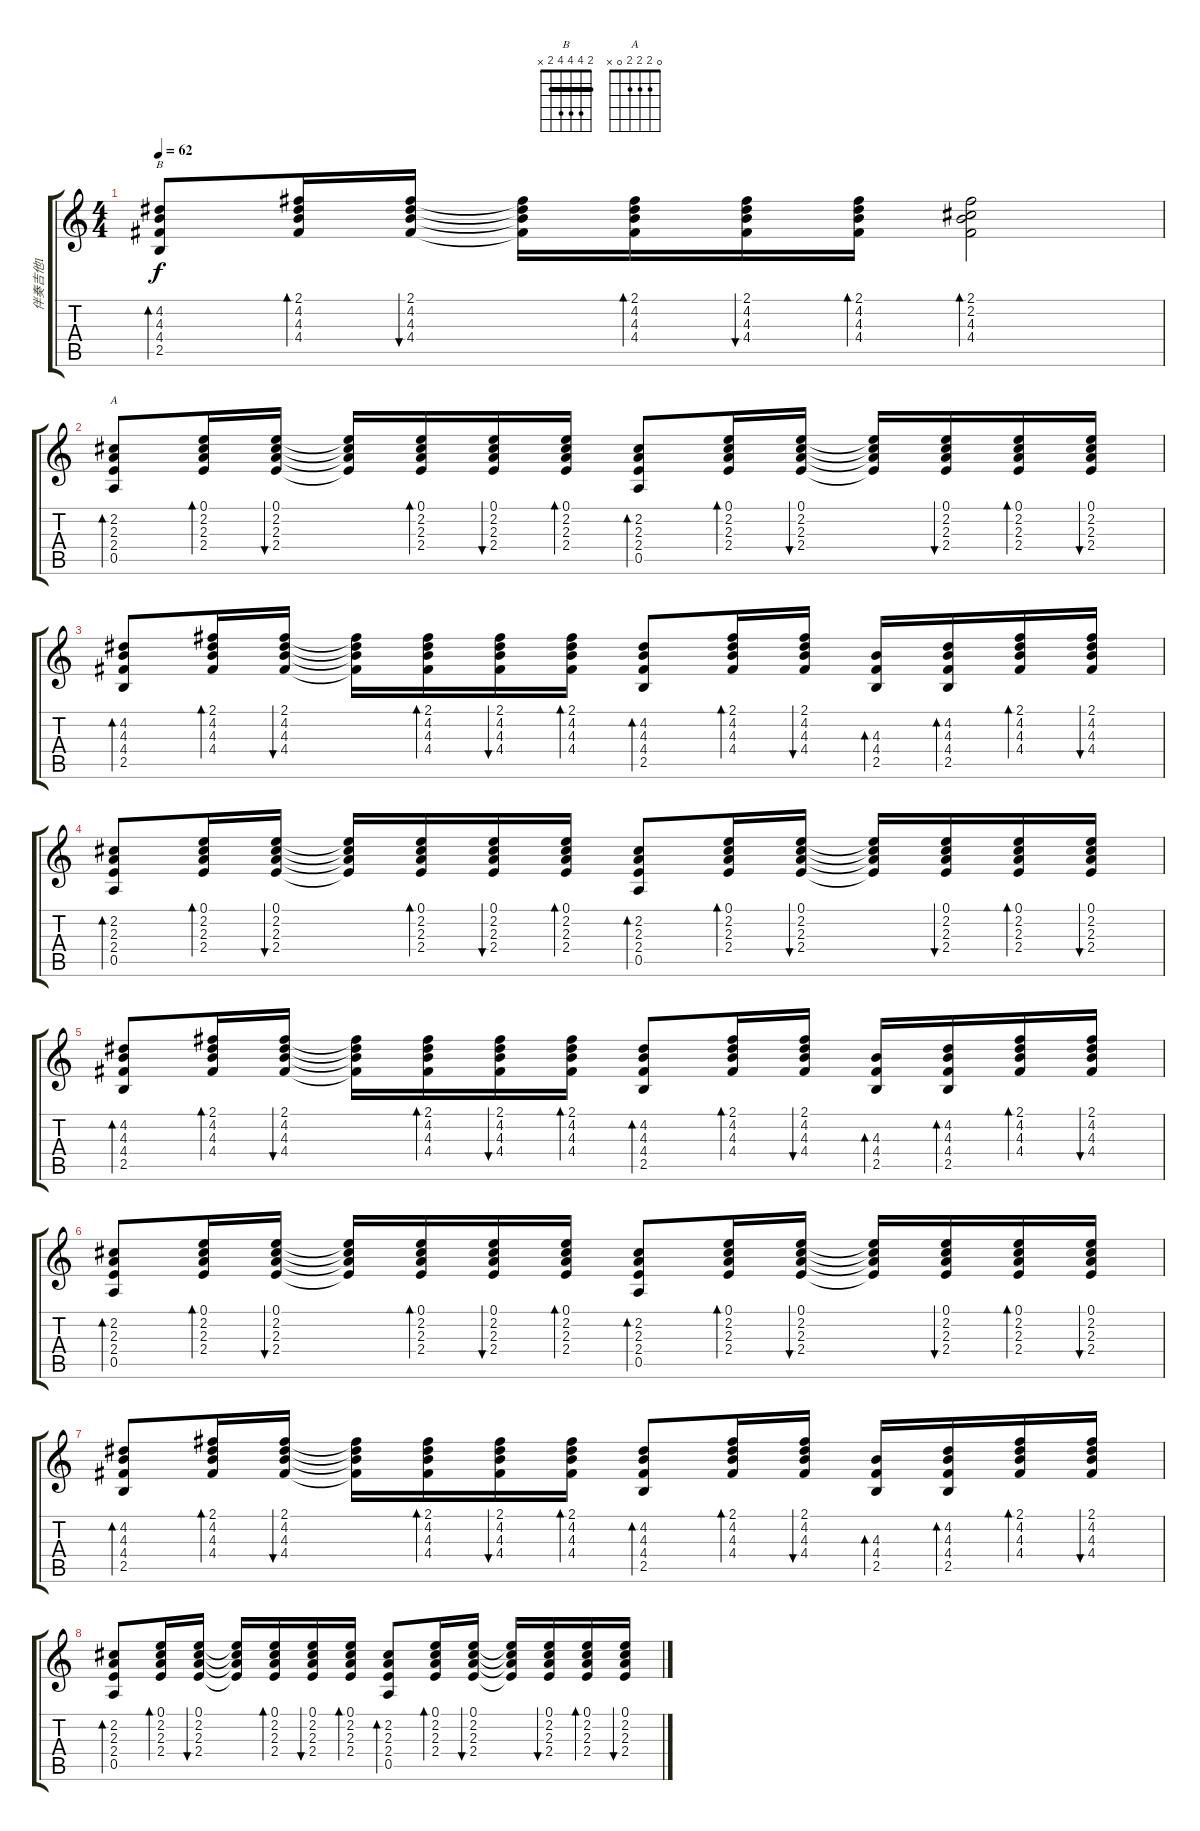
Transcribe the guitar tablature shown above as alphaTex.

\track ("伴奏吉他1" "伴奏吉他1") {instrument acousticguitarsteel}
\staff {score tabs}
\tuning (E4 B3 G3 D3 A2 E2) {hide}
\chord ("B" 2 4 4 4 2 x) {barre 2}
\chord ("A" 0 2 2 2 0 x)
\ts (4 4)
\tempo 62
\clef g2
\ks c
(4.2 4.3 4.4 2.5).8{bd 30 ch "B" dy f} (2.1 4.2 4.3 4.4).16{bd 30} (2.1 4.2 4.3 4.4).16{bu 30} (2.1{t} 4.2{t} 4.3{t} 4.4{t}).16 (2.1 4.2 4.3 4.4).16{bd 30} (2.1 4.2 4.3 4.4).16{bu 30} (2.1 4.2 4.3 4.4).16{bd 30} (2.1 2.2 4.3 4.4).2{bd 120} |
(2.2 2.3 2.4 0.5).8{bd 30 ch "A"} (0.1 2.2 2.3 2.4).16{bd 30} (0.1 2.2 2.3 2.4).16{bu 30} (0.1{t} 2.2{t} 2.3{t} 2.4{t}).16 (0.1 2.2 2.3 2.4).16{bd 30} (0.1 2.2 2.3 2.4).16{bu 30} (0.1 2.2 2.3 2.4).16{bd 30} (2.2 2.3 2.4 0.5).8{bd 30} (0.1 2.2 2.3 2.4).16{bd 30} (0.1 2.2 2.3 2.4).16{bu 30} (0.1{t} 2.2{t} 2.3{t} 2.4{t}).16 (0.1 2.2 2.3 2.4).16{bu 60} (0.1 2.2 2.3 2.4).16{bd 30} (0.1 2.2 2.3 2.4).16{bu 30} |
(4.2 4.3 4.4 2.5).8{bd 30} (2.1 4.2 4.3 4.4).16{bd 30} (2.1 4.2 4.3 4.4).16{bu 30} (2.1{t} 4.2{t} 4.3{t} 4.4{t}).16 (2.1 4.2 4.3 4.4).16{bd 30} (2.1 4.2 4.3 4.4).16{bu 30} (2.1 4.2 4.3 4.4).16{bd 30} (4.2 4.3 4.4 2.5).8{bd 30} (2.1 4.2 4.3 4.4).16{bd 30} (2.1 4.2 4.3 4.4).16{bu 30} (4.3 4.4 2.5).16{bd 60} (4.2 4.3 4.4 2.5).16{bd 60} (2.1 4.2 4.3 4.4).16{bd 30} (2.1 4.2 4.3 4.4).16{bu 30} |
(2.2 2.3 2.4 0.5).8{bd 30} (0.1 2.2 2.3 2.4).16{bd 30} (0.1 2.2 2.3 2.4).16{bu 30} (0.1{t} 2.2{t} 2.3{t} 2.4{t}).16 (0.1 2.2 2.3 2.4).16{bd 30} (0.1 2.2 2.3 2.4).16{bu 30} (0.1 2.2 2.3 2.4).16{bd 30} (2.2 2.3 2.4 0.5).8{bd 30} (0.1 2.2 2.3 2.4).16{bd 30} (0.1 2.2 2.3 2.4).16{bu 30} (0.1{t} 2.2{t} 2.3{t} 2.4{t}).16 (0.1 2.2 2.3 2.4).16{bu 60} (0.1 2.2 2.3 2.4).16{bd 30} (0.1 2.2 2.3 2.4).16{bu 30} |
(4.2 4.3 4.4 2.5).8{bd 30} (2.1 4.2 4.3 4.4).16{bd 30} (2.1 4.2 4.3 4.4).16{bu 30} (2.1{t} 4.2{t} 4.3{t} 4.4{t}).16 (2.1 4.2 4.3 4.4).16{bd 30} (2.1 4.2 4.3 4.4).16{bu 30} (2.1 4.2 4.3 4.4).16{bd 30} (4.2 4.3 4.4 2.5).8{bd 30} (2.1 4.2 4.3 4.4).16{bd 30} (2.1 4.2 4.3 4.4).16{bu 30} (4.3 4.4 2.5).16{bd 60} (4.2 4.3 4.4 2.5).16{bd 60} (2.1 4.2 4.3 4.4).16{bd 30} (2.1 4.2 4.3 4.4).16{bu 30} |
(2.2 2.3 2.4 0.5).8{bd 30} (0.1 2.2 2.3 2.4).16{bd 30} (0.1 2.2 2.3 2.4).16{bu 30} (0.1{t} 2.2{t} 2.3{t} 2.4{t}).16 (0.1 2.2 2.3 2.4).16{bd 30} (0.1 2.2 2.3 2.4).16{bu 30} (0.1 2.2 2.3 2.4).16{bd 30} (2.2 2.3 2.4 0.5).8{bd 30} (0.1 2.2 2.3 2.4).16{bd 30} (0.1 2.2 2.3 2.4).16{bu 30} (0.1{t} 2.2{t} 2.3{t} 2.4{t}).16 (0.1 2.2 2.3 2.4).16{bu 60} (0.1 2.2 2.3 2.4).16{bd 30} (0.1 2.2 2.3 2.4).16{bu 30} |
(4.2 4.3 4.4 2.5).8{bd 30} (2.1 4.2 4.3 4.4).16{bd 30} (2.1 4.2 4.3 4.4).16{bu 30} (2.1{t} 4.2{t} 4.3{t} 4.4{t}).16 (2.1 4.2 4.3 4.4).16{bd 30} (2.1 4.2 4.3 4.4).16{bu 30} (2.1 4.2 4.3 4.4).16{bd 30} (4.2 4.3 4.4 2.5).8{bd 30} (2.1 4.2 4.3 4.4).16{bd 30} (2.1 4.2 4.3 4.4).16{bu 30} (4.3 4.4 2.5).16{bd 60} (4.2 4.3 4.4 2.5).16{bd 60} (2.1 4.2 4.3 4.4).16{bd 30} (2.1 4.2 4.3 4.4).16{bu 30} |
(2.2 2.3 2.4 0.5).8{bd 30} (0.1 2.2 2.3 2.4).16{bd 30} (0.1 2.2 2.3 2.4).16{bu 30} (0.1{t} 2.2{t} 2.3{t} 2.4{t}).16 (0.1 2.2 2.3 2.4).16{bd 30} (0.1 2.2 2.3 2.4).16{bu 30} (0.1 2.2 2.3 2.4).16{bd 30} (2.2 2.3 2.4 0.5).8{bd 30} (0.1 2.2 2.3 2.4).16{bd 30} (0.1 2.2 2.3 2.4).16{bu 30} (0.1{t} 2.2{t} 2.3{t} 2.4{t}).16 (0.1 2.2 2.3 2.4).16{bu 60} (0.1 2.2 2.3 2.4).16{bd 30} (0.1 2.2 2.3 2.4).16{bu 30}
